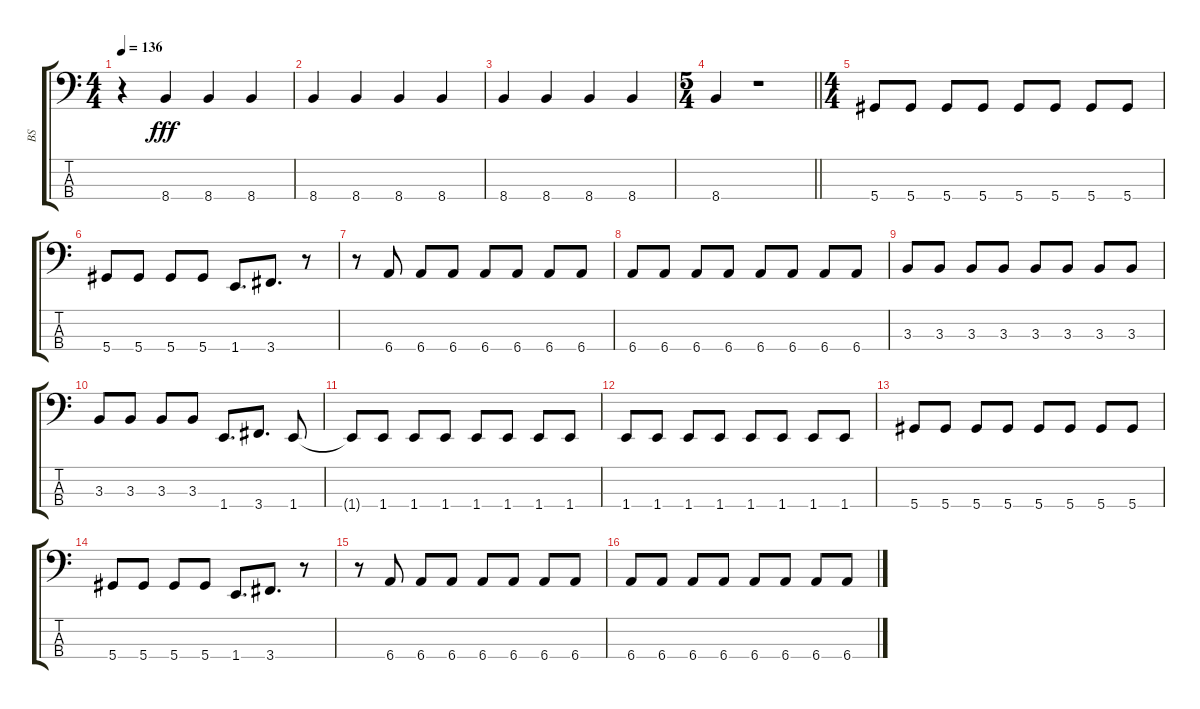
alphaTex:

\track ("BS" "BS") {instrument electricbasspick}
\staff {score tabs}
\tuning (Gb2 Db2 Ab1 Eb1) {hide}
\ts (4 4)
\section ("" "")
\tempo 136
\clef f4
\ks c
r.4{dy fff} 8.4.4 8.4.4 8.4.4 |
8.4.4 8.4.4 8.4.4 8.4.4 |
8.4.4 8.4.4 8.4.4 8.4.4 |
\ts (5 4)
\barLineRight lightlight
8.4.4 r.1 |
\ts (4 4)
\section ("" "")
5.4.8 5.4.8 5.4.8 5.4.8 5.4.8 5.4.8 5.4.8 5.4.8 |
5.4.8 5.4.8 5.4.8 5.4.8 1.4.8{d} 3.4.8{d} r.8 |
r.8 6.4.8 6.4.8 6.4.8 6.4.8 6.4.8 6.4.8 6.4.8 |
6.4.8 6.4.8 6.4.8 6.4.8 6.4.8 6.4.8 6.4.8 6.4.8 |
3.3.8 3.3.8 3.3.8 3.3.8 3.3.8 3.3.8 3.3.8 3.3.8 |
3.3.8 3.3.8 3.3.8 3.3.8 1.4.8{d} 3.4.8{d} 1.4.8 |
1.4{t}.8 1.4.8 1.4.8 1.4.8 1.4.8 1.4.8 1.4.8 1.4.8 |
1.4.8 1.4.8 1.4.8 1.4.8 1.4.8 1.4.8 1.4.8 1.4.8 |
5.4.8 5.4.8 5.4.8 5.4.8 5.4.8 5.4.8 5.4.8 5.4.8 |
5.4.8 5.4.8 5.4.8 5.4.8 1.4.8{d} 3.4.8{d} r.8 |
r.8 6.4.8 6.4.8 6.4.8 6.4.8 6.4.8 6.4.8 6.4.8 |
6.4.8 6.4.8 6.4.8 6.4.8 6.4.8 6.4.8 6.4.8 6.4.8
